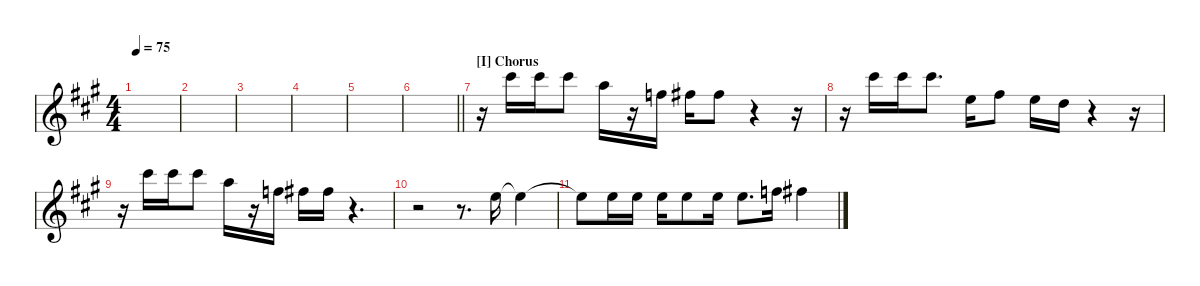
\hideDynamics
\bracketExtendMode nobrackets
\singleTrackTrackNamePolicy hidden
\multiTrackTrackNamePolicy hidden
\otherSystemsTrackNameOrientation horizontal
\track ("Alto Voice" "Singer") {mute instrument voiceoohs}
\staff {score}
\tuning (E4 B3 G3 D3 A2 E2)
\ts (4 4)
\tempo 75
\clef g2
\ks a
|
|
|
|
|
\barLineRight lightlight
|
\section ("I" "Chorus")
r.16{beam Down} 21.1{acc #}.16{beam Down} 21.1{acc #}.16{beam Down} 21.1{acc #}.8{beam Down} 17.1{acc forcenatural}.16{beam Down} r.16{beam Down} 13.1{acc forcenatural}.16{beam Down} 14.1{acc #}.16{beam Down} 14.1{acc #}.8{beam Down} r.4{beam Down} r.16{beam Down} |
r.16{beam Down} 21.1{acc #}.16{beam Down} 21.1{acc #}.16{beam Down} 21.1{acc #}.8{d beam Down} 17.2{acc forcenatural}.16{beam Down} 14.1{acc #}.8{beam Down} 12.1{acc forcenatural}.16{beam Down} 10.1{acc forcenatural}.16{beam Down} r.4{beam Down} r.16{beam Down} |
r.16{beam Down} 21.1{acc #}.16{beam Down} 21.1{acc #}.16{beam Down} 21.1{acc #}.8{beam Down} 17.1{acc forcenatural}.16{beam Down} r.16{beam Down} 13.1{acc forcenatural}.16{beam Down} 14.1{acc #}.16{beam Down} 14.1{acc #}.16{beam Down} r.4{d beam Down} |
r.2{beam Down} r.8{d beam Down} 12.1{acc forcenatural}.16{beam Down} 12.1{t acc forcenatural}.4{beam Down} |
12.1{t acc forcenatural}.8{beam Down} 12.1{acc forcenatural}.16{beam Down} 12.1{acc forcenatural}.16{beam Down} 12.1{acc forcenatural}.16{beam Down} 12.1{acc forcenatural}.8{beam Down} 12.1{acc forcenatural}.16{beam Down} 12.1{acc forcenatural}.8{d beam Down} 13.1{acc forcenatural}.16{beam Down} 14.1{acc #}.4{beam Down}
